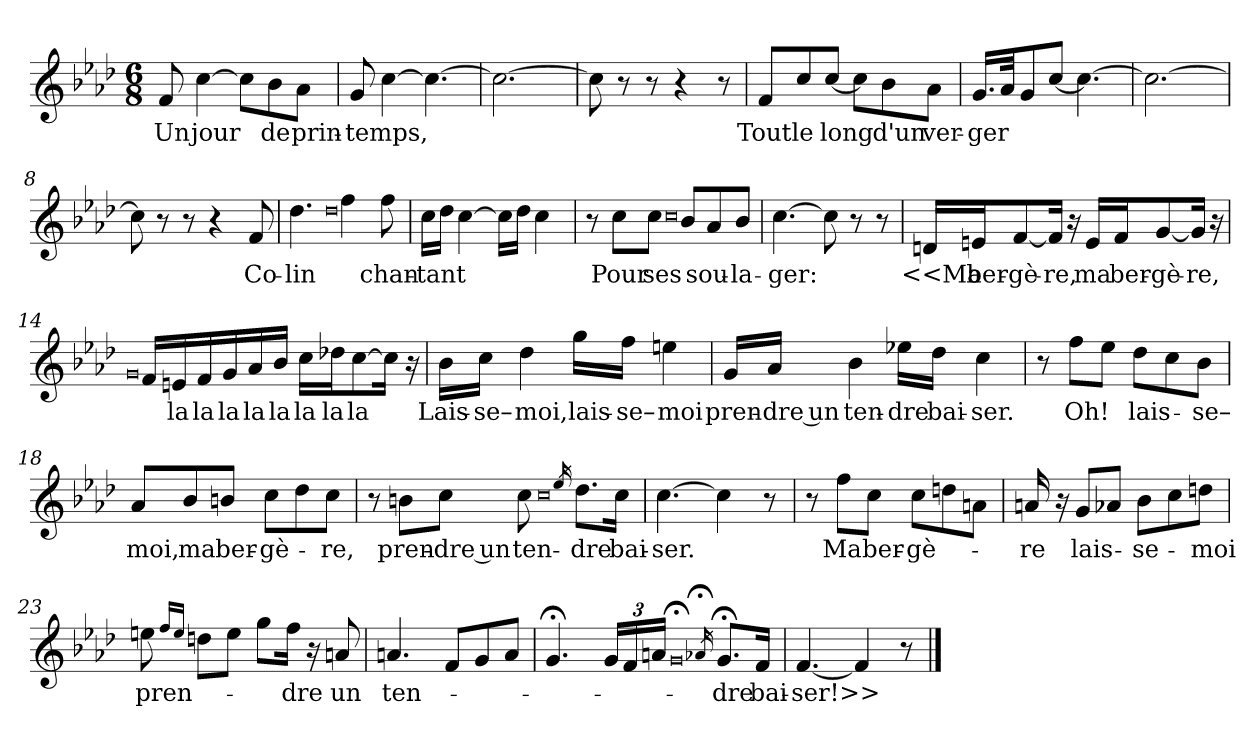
**kern	**text
*part1	*part1
*staff1	*staff1
*clefG2	*
*k[b-e-a-d-]	*
*M6/8	*
=1	=1
!	!LO:LY:b
8f/	Un
!	!LO:LY:b
[4cc\	jour
8cc\L]	.
!	!LO:LY:b
8b-\	de
!	!LO:LY:b
8a-\J	prin-
=2	=2
!	!LO:LY:b
8g/	-temps,
[4cc\	.
4.cc\_	.
=3	=3
2.cc\_	.
=4	=4
8cc\]	.
8r	.
8r	.
4r	.
8r	.
=5	=5
!	!LO:LY:b
8f/L	Tout
!	!LO:LY:b
8cc/	le
!	!LO:LY:b
[8cc/J	long
8cc\L]	.
!	!LO:LY:b
8b-\	d'un
!	!LO:LY:b
8a-\J	ver-
=6	=6
!	!LO:LY:b
16.g/LL	-ger
32a-/JK	.
8g/	.
[8cc/J	.
4.cc\_	.
=7	=7
2.cc\_	.
=8	=8
8cc\]	.
8r	.
8r	.
4r	.
!	!LO:LY:b
8f/	Co-
!!LO:LB:g=z
=9	=9
!	!LO:LY:b
4.dd-\	-lin
0qdd-	.
4ff\	.
!	!LO:LY:b
8ff\	-chan-
=10	=10
!	!LO:LY:b
16cc\LL	-tant
16dd-\JJ	.
[4cc\	.
16cc\LL]	.
16dd-\JJ	.
4cc\	.
=11	=11
8r	.
!	!LO:LY:b
8cc\L	Pour
!	!LO:LY:b
8cc\J	ses
0qcc	.
8b-/L	.
!	!LO:LY:b
8a-/	sou-
!	!LO:LY:b
8b-/J	-la-
=12	=12
!	!LO:LY:b
[4.cc\	-ger:
8cc\]	.
8r	.
8r	.
=13	=13
!	!LO:LY:b
16dn/LL	<<Ma
!	!LO:LY:b
16en/J	ber-
!	!LO:LY:b
[8f/	-gè-
!	!LO:LY:b
16f/Jk]	-re,
16r	.
!	!LO:LY:b
16e/LL	ma
!	!LO:LY:b
16f/J	ber-
!	!LO:LY:b
[8g/	-gè-
!	!LO:LY:b
16g/Jk]	-re,
16r	.
!!LO:LB:g=z
=14	=14
0qg	.
16f/LL	.
!	!LO:LY:b
16en/	la
!	!LO:LY:b
16f/	la
!	!LO:LY:b
16g/	la
!	!LO:LY:b
16a-/	la
!	!LO:LY:b
16b-/JJ	la
!	!LO:LY:b
16cc\LL	la
!	!LO:LY:b
16dd-X\J	la
!	!LO:LY:b
[8cc\	la
16cc\Jk]	.
16r	.
=15	=15
!	!LO:LY:b
16b-\LL	Lais-
!	!LO:LY:b
16cc\JJ	-se–
!	!LO:LY:b
4dd-\	moi,
!	!LO:LY:b
16gg\LL	lais-
!	!LO:LY:b
16ff\JJ	-se–
!	!LO:LY:b
4een\	moi
=16	=16
!	!LO:LY:b
16g/LL	pren-
!	!LO:LY:b
16a-/JJ	-dre un
!	!LO:LY:b
4b-\	ten-
!	!LO:LY:b
16ee-X\LL	-dre
!	!LO:LY:b
16dd-\JJ	bai-
!	!LO:LY:b
4cc\	-ser.
=17	=17
8r	.
!	!LO:LY:b
8ff\L	Oh!
8ee-\J	.
!	!LO:LY:b
8dd-\L	lais-
8cc\	.
!	!LO:LY:b
8b-\J	-se–
!!LO:LB:g=z
=18	=18
!	!LO:LY:b
8a-/L	moi,
!	!LO:LY:b
8b-/	ma
!	!LO:LY:b
8bn/J	ber-
!	!LO:LY:b
8cc\L	-gè-
8dd-\	.
!	!LO:LY:b
8cc\J	-re,
=19	=19
8r	.
!	!LO:LY:b
8bn\L	pren-
!	!LO:LY:b
8cc\J	-dre un
!	!LO:LY:b
8cc\	ten-
0qcc	.
16qee-/	.
!	!LO:LY:b
8.dd-\L	-dre
!	!LO:LY:b
16cc\Jk	bai-
=20	=20
!	!LO:LY:b
[4.cc\	-ser.
4cc\]	.
8r	.
=21	=21
8r	.
!	!LO:LY:b
8ff\L	Ma
!	!LO:LY:b
8cc\J	ber-
!	!LO:LY:b
8cc\L	-gè-
8ddn\	.
8an\J	.
=22	=22
!	!LO:LY:b
16an/	-re
16r	.
!	!LO:LY:b
8g/L	lais-
8a-X/J	.
!	!LO:LY:b
8b-\L	-se-
8cc\	.
!	!LO:LY:b
8ddn\J	moi
!!LO:LB:g=z
=23	=23
!	!LO:LY:b
8een\	pren-
16qff/LL	.
16qee/JJ	.
8ddn\L	.
8ee\J	.
8gg\L	.
!	!LO:LY:b
16ff\Jk	-dre
16r	.
!	!LO:LY:b
8an/	un
=24	=24
!	!LO:LY:b
4.an/	ten-
8f/L	.
8g/	.
8a/J	.
=25	=25
4.g;</	.
24g/LL	.
24f/	.
24an/JJ	.
0qg;<	.
16qa-X;</	.
!	!LO:LY:b
8.g;</L	-dre
!	!LO:LY:b
16f/Jk	bai-
=26	=26
!	!LO:LY:b
[4.f/	-ser!>>
4f/]	.
8r	.
==	==
*-	*-
